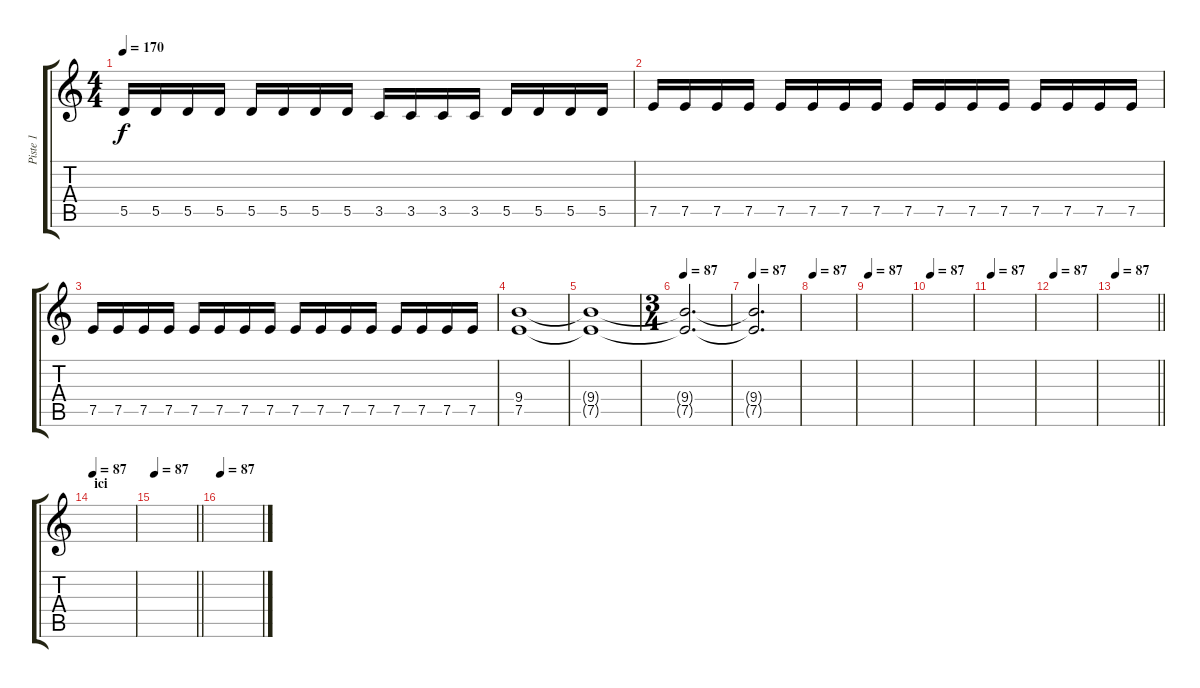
\track ("Piste 1" "Piste 1") {instrument distortionguitar}
\staff {score tabs}
\tuning (E4 B3 G3 D3 A2 E2) {hide}
\ts (4 4)
\tempo 170
\clef g2
\ks c
5.5.16{dy f} 5.5.16 5.5.16 5.5.16 5.5.16 5.5.16 5.5.16 5.5.16 3.5.16 3.5.16 3.5.16 3.5.16 5.5.16 5.5.16 5.5.16 5.5.16 |
7.5.16 7.5.16 7.5.16 7.5.16 7.5.16 7.5.16 7.5.16 7.5.16 7.5.16 7.5.16 7.5.16 7.5.16 7.5.16 7.5.16 7.5.16 7.5.16 |
7.5.16 7.5.16 7.5.16 7.5.16 7.5.16 7.5.16 7.5.16 7.5.16 7.5.16 7.5.16 7.5.16 7.5.16 7.5.16 7.5.16 7.5.16 7.5.16 |
(9.4 7.5).1 |
(9.4{t} 7.5{t}).1 |
\ts (3 4)
\tempo 87
(9.4{t} 7.5{t}).2{d} |
\tempo 87
(9.4{t} 7.5{t}).2{d} |
\tempo 87
|
\tempo 87
|
\tempo 87
|
\tempo 87
|
\tempo 87
|
\tempo 87
\barLineRight lightlight
|
\section ("" "ici")
\tempo 87
|
\tempo 87
\barLineRight lightlight
|
\tempo 87
